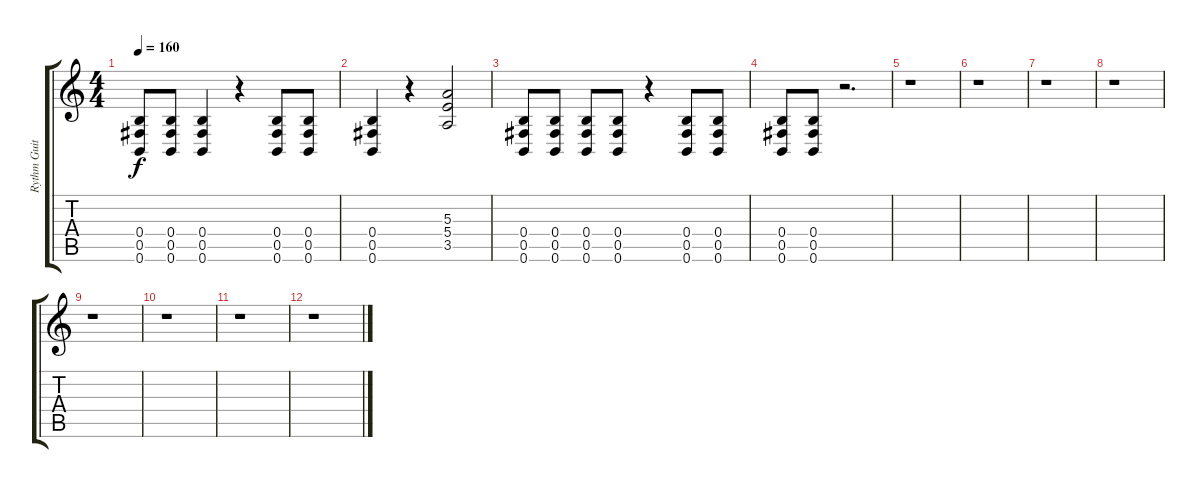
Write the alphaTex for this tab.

\track ("Rythm Guitar" "Rythm Guit") {instrument distortionguitar}
\staff {score tabs}
\tuning (Db4 Ab3 E3 B2 Gb2 B1) {hide}
\ts (4 4)
\tempo 160
\clef g2
\ks c
(0.4 0.5 0.6).8{dy f} (0.4 0.5 0.6).8 (0.4 0.5 0.6).4 r.4 (0.4 0.5 0.6).8 (0.4 0.5 0.6).8 |
(0.4 0.5 0.6).4 r.4 (5.3 5.4 3.5).2 |
(0.4 0.5 0.6).8 (0.4 0.5 0.6).8 (0.4 0.5 0.6).8 (0.4 0.5 0.6).8 r.4 (0.4 0.5 0.6).8 (0.4 0.5 0.6).8 |
(0.4 0.5 0.6).8 (0.4 0.5 0.6).8 r.2{d} |
r.1 |
r.1 |
r.1 |
r.1 |
r.1 |
r.1 |
r.1 |
r.1
